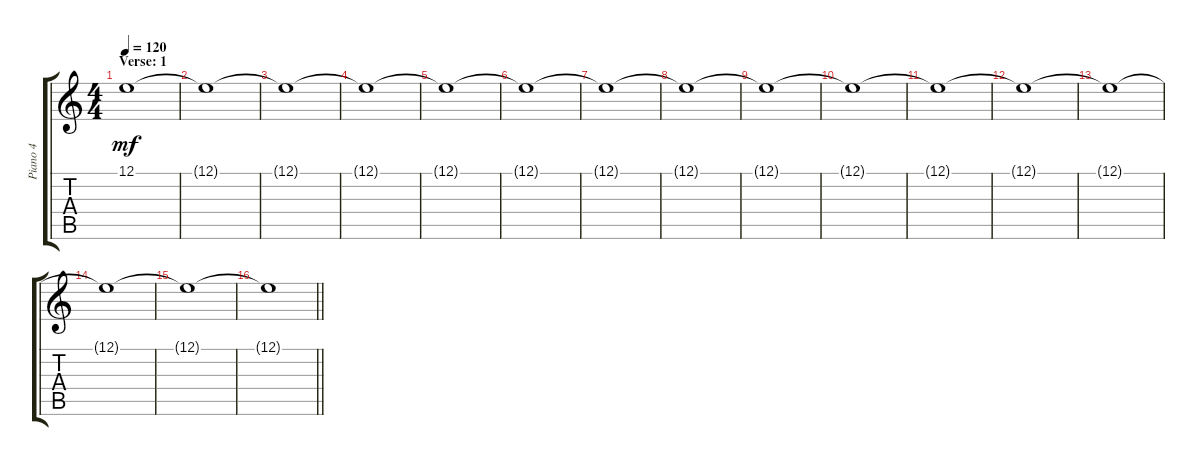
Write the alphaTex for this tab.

\track ("Piano 4" "Piano 4") {instrument synthstrings2}
\staff {score tabs}
\tuning (E4 B3 G3 D3 A2 E2) {hide}
\ts (4 4)
\section ("" "Verse: 1")
\tempo 120
\clef g2
\ks c
12.1{t}.1{dy mf} |
12.1{t}.1 |
12.1{t}.1 |
12.1{t}.1 |
12.1{t}.1 |
12.1{t}.1 |
12.1{t}.1 |
12.1{t}.1 |
12.1{t}.1 |
12.1{t}.1 |
12.1{t}.1 |
12.1{t}.1 |
12.1{t}.1 |
12.1{t}.1 |
12.1{t}.1 |
\barLineRight lightlight
12.1{t}.1
